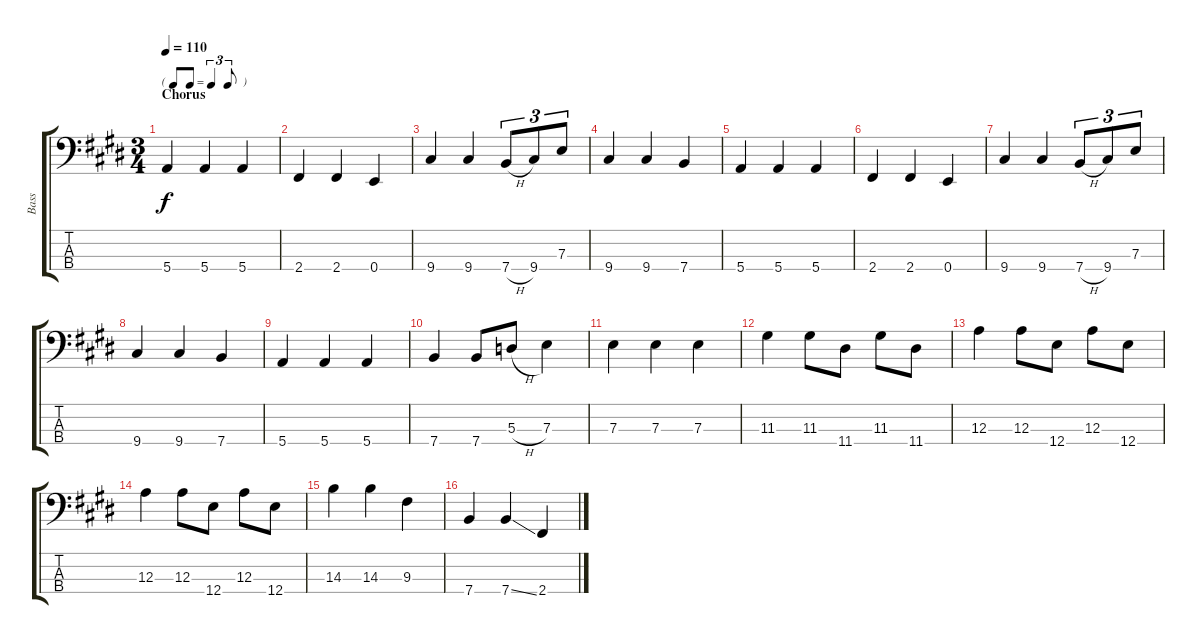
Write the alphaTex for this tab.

\track ("Bass" "Bass") {instrument electricbasspick}
\staff {score tabs}
\tuning (G2 D2 A1 E1) {hide}
\ts (3 4)
\tf triplet8th
\section ("" "Chorus")
\tempo 110
\clef f4
\ks e
5.4.4{dy f} 5.4.4 5.4.4 |
2.4.4 2.4.4 0.4.4 |
9.4.4 9.4.4 7.4{h}.8{tu (3 2)} 9.4.8{tu (3 2)} 7.3.8{tu (3 2)} |
9.4.4 9.4.4 7.4.4 |
5.4.4 5.4.4 5.4.4 |
2.4.4 2.4.4 0.4.4 |
9.4.4 9.4.4 7.4{h}.8{tu (3 2)} 9.4.8{tu (3 2)} 7.3.8{tu (3 2)} |
9.4.4 9.4.4 7.4.4 |
5.4.4 5.4.4 5.4.4 |
7.4.4 7.4.8 5.3{h}.8 7.3.4 |
7.3.4 7.3.4 7.3.4 |
11.3.4 11.3.8 11.4.8 11.3.8 11.4.8 |
12.3.4 12.3.8 12.4.8 12.3.8 12.4.8 |
12.3.4 12.3.8 12.4.8 12.3.8 12.4.8 |
14.3.4 14.3.4 9.3.4 |
7.4.4 7.4{ss}.4 2.4.4
